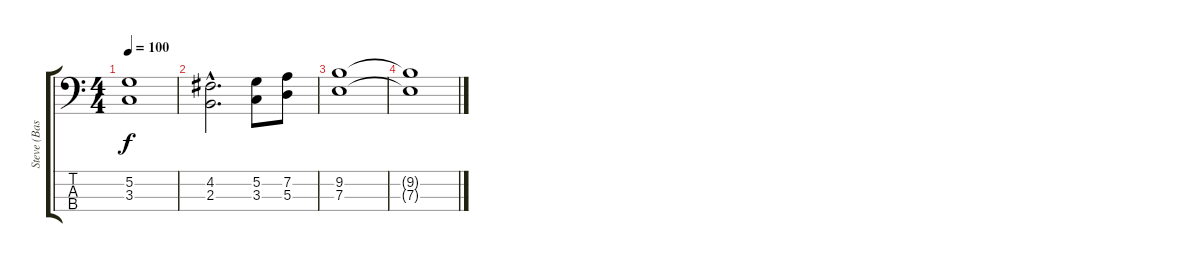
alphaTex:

\track ("Steve (Bass)" "Steve (Bas") {instrument electricbasspick}
\staff {score tabs}
\tuning (G2 D2 A1 E1) {hide}
\ts (4 4)
\tempo 100
\clef f4
\ks c
(5.2 3.3).1{dy f} |
(4.2{hac} 2.3{hac}).2{d} (5.2 3.3).8 (7.2 5.3).8 |
(9.2 7.3).1 |
(9.2{t} 7.3{t}).1
